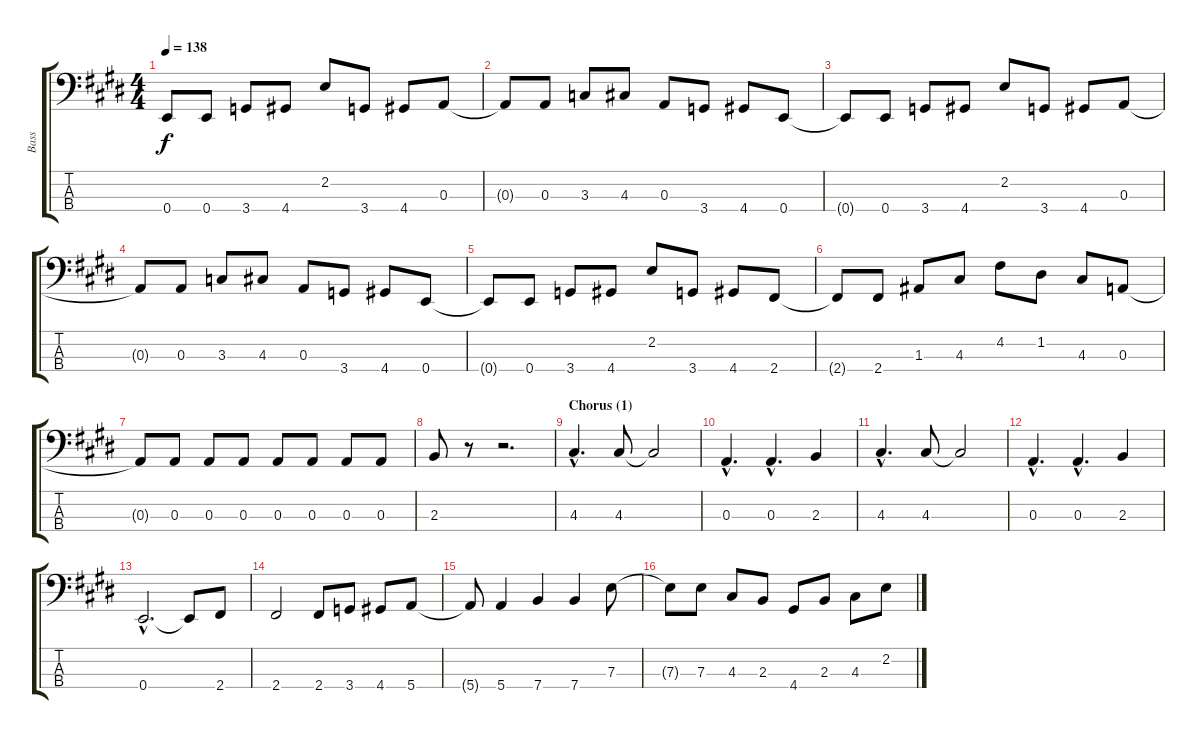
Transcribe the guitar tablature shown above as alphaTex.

\track ("Bass" "Bass") {instrument electricbasspick}
\staff {score tabs}
\tuning (G2 D2 A1 E1) {hide}
\ts (4 4)
\tempo 138
\clef f4
\ks e
0.4{t}.8{dy f} 0.4.8 3.4.8 4.4.8 2.2.8 3.4.8 4.4.8 0.3.8 |
0.3{t}.8 0.3.8 3.3.8 4.3.8 0.3.8 3.4.8 4.4.8 0.4.8 |
0.4{t}.8 0.4.8 3.4.8 4.4.8 2.2.8 3.4.8 4.4.8 0.3.8 |
0.3{t}.8 0.3.8 3.3.8 4.3.8 0.3.8 3.4.8 4.4.8 0.4.8 |
0.4{t}.8 0.4.8 3.4.8 4.4.8 2.2.8 3.4.8 4.4.8 2.4.8 |
2.4{t}.8 2.4.8 1.3.8 4.3.8 4.2.8 1.2.8 4.3.8 0.3.8 |
0.3{t}.8 0.3.8 0.3.8 0.3.8 0.3.8 0.3.8 0.3.8 0.3.8 |
2.3.8 r.8 r.2{d} |
\section ("" "Chorus (1)")
4.3{hac}.4{d} 4.3.8 4.3{t}.2 |
0.3{hac}.4{d} 0.3{hac}.4{d} 2.3.4 |
4.3{hac}.4{d} 4.3.8 4.3{t}.2 |
0.3{hac}.4{d} 0.3{hac}.4{d} 2.3.4 |
0.4{hac}.2{d} 0.4{t}.8 2.4.8 |
2.4.2 2.4.8 3.4.8 4.4.8 5.4.8 |
5.4{t}.8 5.4.4 7.4.4 7.4.4 7.3.8 |
7.3{t}.8 7.3.8 4.3.8 2.3.8 4.4.8 2.3.8 4.3.8 2.2.8
